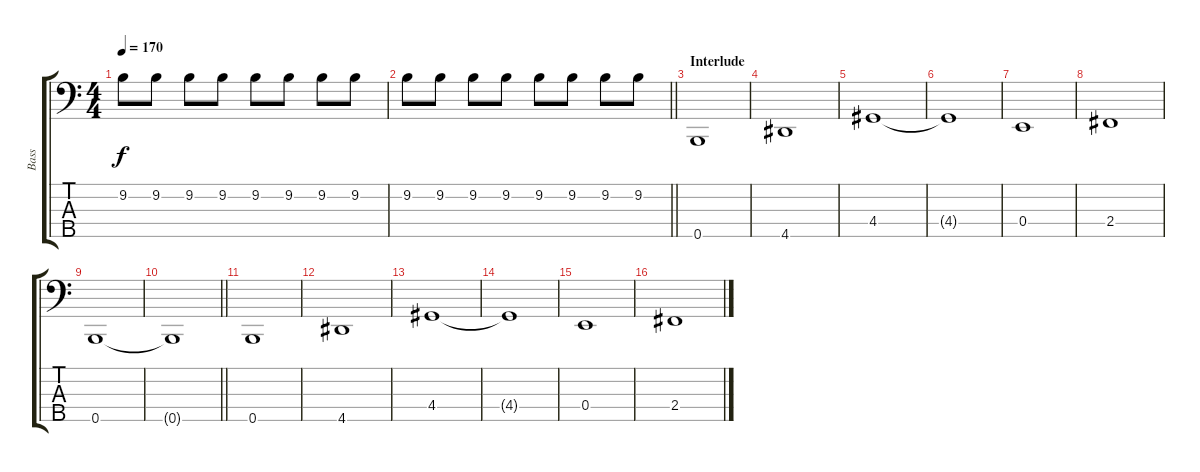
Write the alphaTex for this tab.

\track ("Bass" "Bass") {instrument slapbass2}
\staff {score tabs}
\tuning (G2 D2 A1 E1 B0) {hide}
\ts (4 4)
\tempo 170
\clef f4
\ks c
9.2.8{dy f} 9.2.8 9.2.8 9.2.8 9.2.8 9.2.8 9.2.8 9.2.8 |
\barLineRight lightlight
9.2.8 9.2.8 9.2.8 9.2.8 9.2.8 9.2.8 9.2.8 9.2.8 |
\section ("" "Interlude")
0.5.1{volume 16 instrument electricbassfinger} |
4.5.1 |
4.4.1 |
4.4{t}.1 |
0.4.1 |
2.4.1 |
0.5.1 |
\barLineRight lightlight
0.5{t}.1 |
0.5.1 |
4.5.1 |
4.4.1 |
4.4{t}.1 |
0.4.1 |
2.4.1
